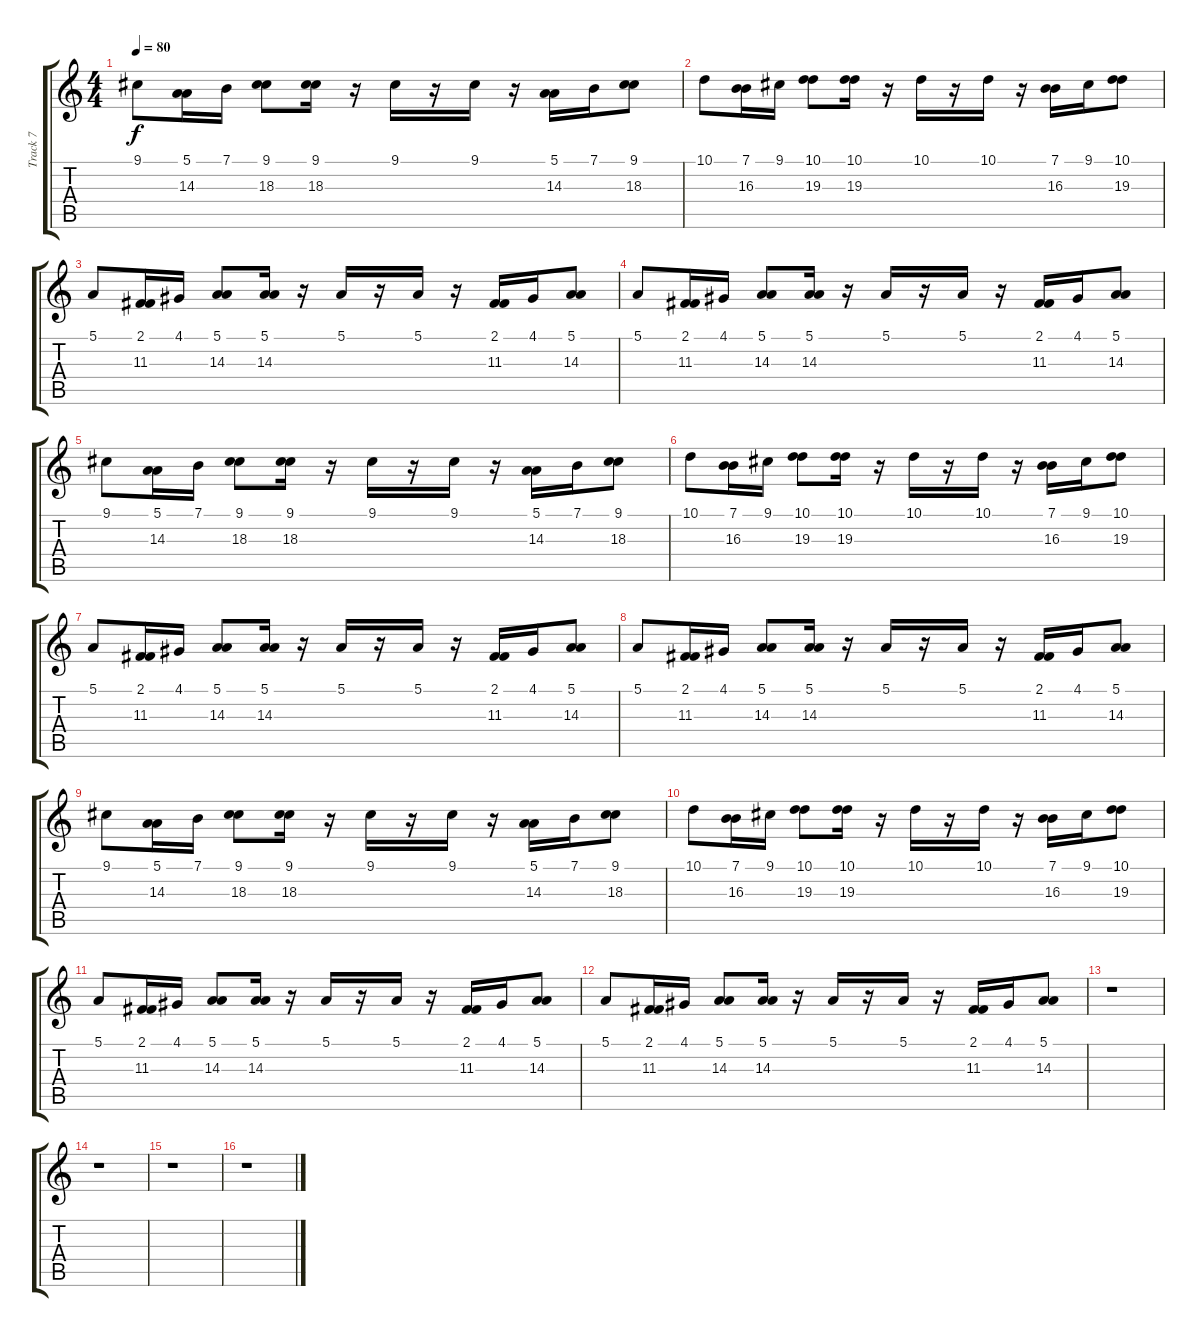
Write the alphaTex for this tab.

\track ("Track 7" "Track 7") {instrument lead1square}
\staff {score tabs}
\tuning (E4 B3 G3 D3 A2 E2) {hide}
\ts (4 4)
\tempo 80
\clef g2
\ks c
9.1.8{dy f} (5.1 14.3).16 7.1.16 (9.1 18.3).8 (9.1 18.3).16 r.16 9.1.16 r.16 9.1.16 r.16 (5.1 14.3).16 7.1.16 (9.1 18.3).8 |
10.1.8 (7.1 16.3).16 9.1.16 (10.1 19.3).8 (10.1 19.3).16 r.16 10.1.16 r.16 10.1.16 r.16 (7.1 16.3).16 9.1.16 (10.1 19.3).8 |
5.1.8 (2.1 11.3).16 4.1.16 (5.1 14.3).8 (5.1 14.3).16 r.16 5.1.16 r.16 5.1.16 r.16 (2.1 11.3).16 4.1.16 (5.1 14.3).8 |
5.1.8 (2.1 11.3).16 4.1.16 (5.1 14.3).8 (5.1 14.3).16 r.16 5.1.16 r.16 5.1.16 r.16 (2.1 11.3).16 4.1.16 (5.1 14.3).8 |
9.1.8 (5.1 14.3).16 7.1.16 (9.1 18.3).8 (9.1 18.3).16 r.16 9.1.16 r.16 9.1.16 r.16 (5.1 14.3).16 7.1.16 (9.1 18.3).8 |
10.1.8 (7.1 16.3).16 9.1.16 (10.1 19.3).8 (10.1 19.3).16 r.16 10.1.16 r.16 10.1.16 r.16 (7.1 16.3).16 9.1.16 (10.1 19.3).8 |
5.1.8 (2.1 11.3).16 4.1.16 (5.1 14.3).8 (5.1 14.3).16 r.16 5.1.16 r.16 5.1.16 r.16 (2.1 11.3).16 4.1.16 (5.1 14.3).8 |
5.1.8 (2.1 11.3).16 4.1.16 (5.1 14.3).8 (5.1 14.3).16 r.16 5.1.16 r.16 5.1.16 r.16 (2.1 11.3).16 4.1.16 (5.1 14.3).8 |
9.1.8 (5.1 14.3).16 7.1.16 (9.1 18.3).8 (9.1 18.3).16 r.16 9.1.16 r.16 9.1.16 r.16 (5.1 14.3).16 7.1.16 (9.1 18.3).8 |
10.1.8 (7.1 16.3).16 9.1.16 (10.1 19.3).8 (10.1 19.3).16 r.16 10.1.16 r.16 10.1.16 r.16 (7.1 16.3).16 9.1.16 (10.1 19.3).8 |
5.1.8 (2.1 11.3).16 4.1.16 (5.1 14.3).8 (5.1 14.3).16 r.16 5.1.16 r.16 5.1.16 r.16 (2.1 11.3).16 4.1.16 (5.1 14.3).8 |
5.1.8 (2.1 11.3).16 4.1.16 (5.1 14.3).8 (5.1 14.3).16 r.16 5.1.16 r.16 5.1.16 r.16 (2.1 11.3).16 4.1.16 (5.1 14.3).8 |
r.1 |
r.1 |
r.1 |
r.1
